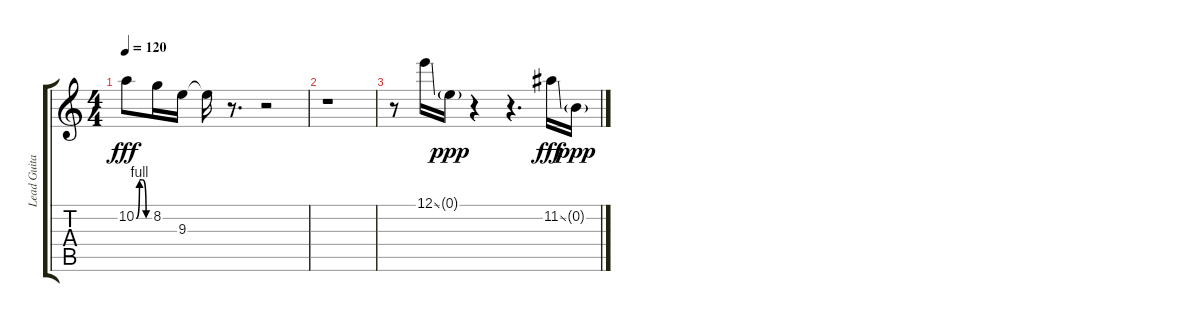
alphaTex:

\track ("Lead Guitar" "Lead Guita") {instrument distortionguitar}
\staff {score tabs}
\tuning (E4 B3 G3 D3 A2 E2) {hide}
\ts (4 4)
\tempo 120
\clef g2
\ks c
10.2{be (custom 0 0 15 4 30 4 45 0 60 0)}.8{dy fff} 8.2.16 9.3.16 9.3{t}.16 r.8{d} r.2 |
r.1{volume 0} |
r.8 12.1{ss}.16 0.1{g}.16{dy ppp} r.4 r.4{d} 11.2{ss}.16{dy fff} 0.2{g}.16{dy ppp}
